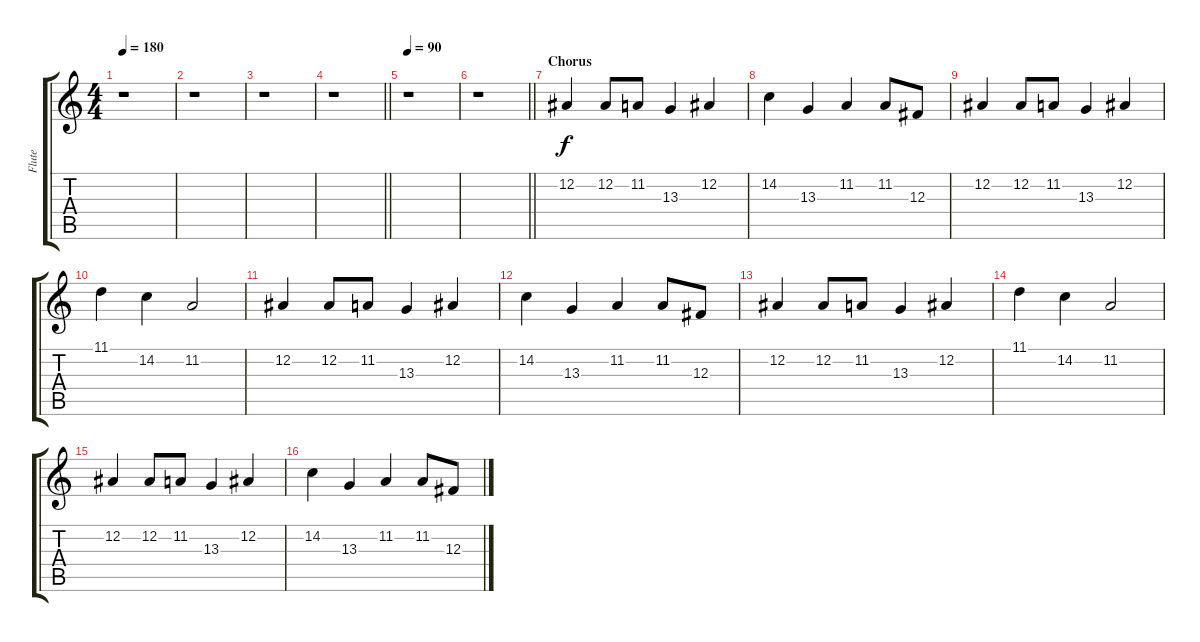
\track ("Flute" "Flute") {instrument flute}
\staff {score tabs}
\tuning (Eb4 Bb3 Gb3 Db3 Ab2 Eb2) {hide}
\ts (4 4)
\tempo 180
\clef g2
\ks c
r.1{dy f} |
r.1 |
r.1 |
\barLineRight lightlight
r.1 |
\tempo 90
r.1 |
\barLineRight lightlight
r.1 |
\section ("" "Chorus")
12.2.4 12.2.8 11.2.8 13.3.4 12.2.4 |
14.2.4 13.3.4 11.2.4 11.2.8 12.3.8 |
12.2.4 12.2.8 11.2.8 13.3.4 12.2.4 |
11.1.4 14.2.4 11.2.2 |
12.2.4 12.2.8 11.2.8 13.3.4 12.2.4 |
14.2.4 13.3.4 11.2.4 11.2.8 12.3.8 |
12.2.4 12.2.8 11.2.8 13.3.4 12.2.4 |
11.1.4 14.2.4 11.2.2 |
12.2.4 12.2.8 11.2.8 13.3.4 12.2.4 |
14.2.4 13.3.4 11.2.4 11.2.8 12.3.8
